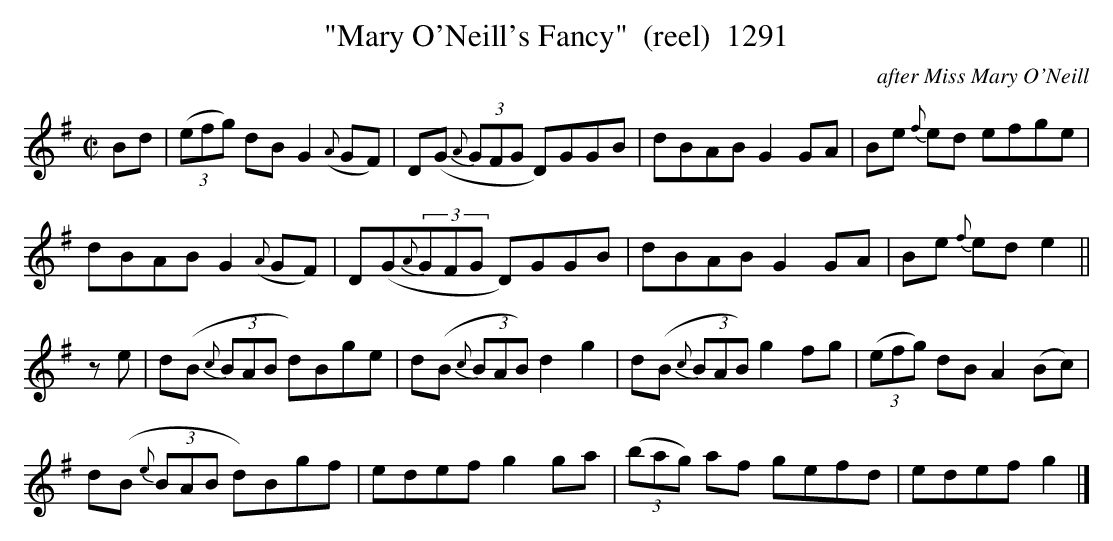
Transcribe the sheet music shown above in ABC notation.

X:1
T:"Mary O'Neill's Fancy"  (reel)  1291
C:after Miss Mary O'Neill
BRENNAN July 2003 (HTTP://WWW.SOSYOURMOM.COM)
M:C|
L:1/8
K:G
Bd| (3(efg) dB G2({A}GF)|D(G (3{A}GFG D)GGB|dBAB G2GA|Be {f}ed efge|
dBAB G2({A}GF)|D(G(3{A}GFG D)GGB|dBAB G2GA|Be {f}ed e2||
ze|d(B (3{c}BAB d)Bge|d(B (3{c}BAB) d2g2|d(B (3{c}BAB) g2fg| (3(efg) dB A2(Bc)|
d(B (3{e}BAB d)Bgf|edef g2ga| (3(bag) af gefd|edef g2|]
